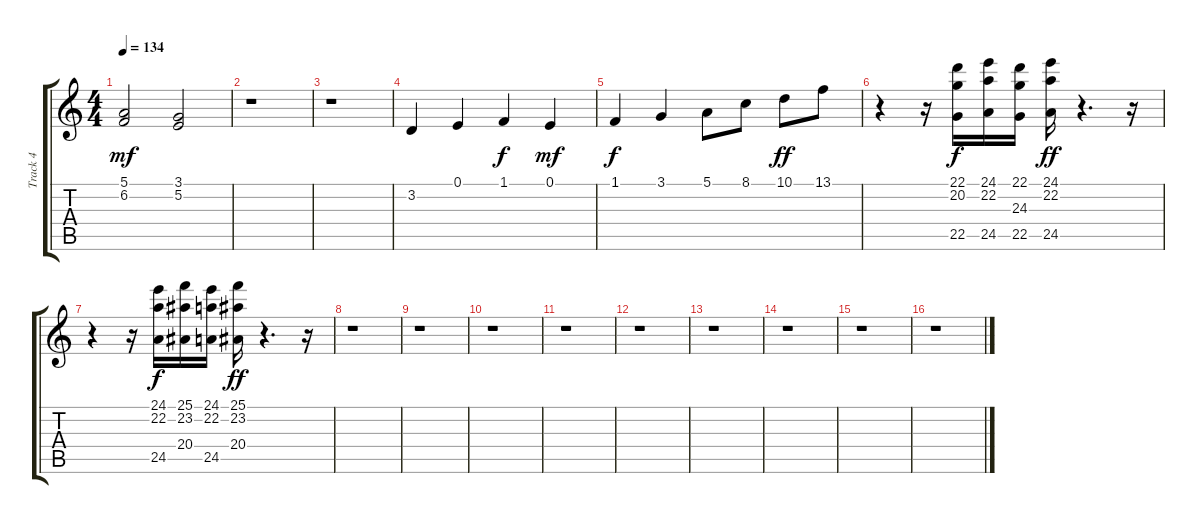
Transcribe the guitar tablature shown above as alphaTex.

\track ("Track 4" "Track 4") {instrument lead2sawtooth}
\staff {score tabs}
\tuning (E4 B3 G3 D3 A2 E2) {hide}
\ts (4 4)
\tempo 134
\clef g2
\ks c
(5.1 6.2).2{dy mf} (3.1 5.2).2 |
r.1 |
r.1 |
3.2.4{instrument stringensemble1} 0.1.4 1.1.4{dy f} 0.1.4{dy mf} |
1.1.4{dy f} 3.1.4 5.1.8 8.1.8 10.1.8{dy ff} 13.1.8 |
r.4 r.16 (22.1 20.2 22.5).16{dy f} (24.1 22.2 24.5).16 (22.1 24.3 22.5).16 (24.1 22.2 24.5).16{dy ff} r.4{d} r.16 |
r.4 r.16 (24.1 22.2 24.5).16{dy f} (25.1 23.2 20.4).16 (24.1 22.2 24.5).16 (25.1 23.2 20.4).16{dy ff} r.4{d} r.16 |
r.1 |
r.1 |
r.1 |
r.1 |
r.1 |
r.1 |
r.1 |
r.1 |
r.1
